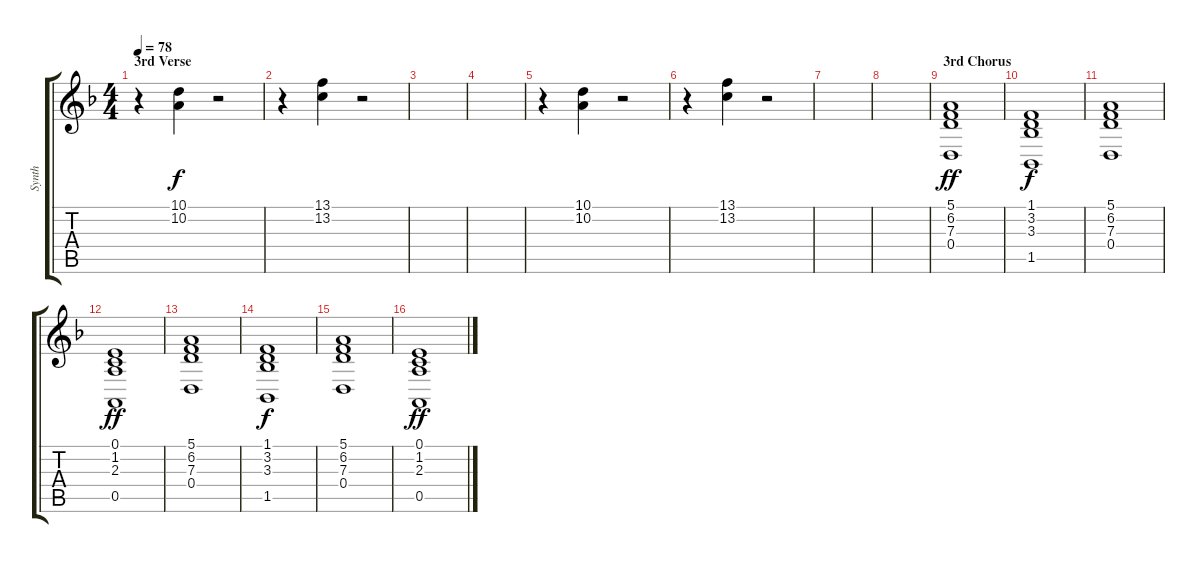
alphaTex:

\track ("Synth" "Synth") {instrument synthstrings1}
\staff {score tabs}
\tuning (E4 B3 G3 D3 A2 E2) {hide}
\ts (4 4)
\section ("" "3rd Verse")
\tempo 78
\clef g2
\ks f
r.4{dy ff volume 13 instrument lead2sawtooth} (10.1 10.2).4{dy f} r.2 |
r.4 (13.1 13.2).4 r.2 |
|
|
r.4{volume 13 instrument lead2sawtooth} (10.1 10.2).4 r.2 |
r.4 (13.1 13.2).4 r.2 |
|
|
\section ("" "3rd Chorus")
(5.1 6.2 7.3 0.4).1{dy ff volume 8 instrument synthstrings1} |
(1.1 3.2 3.3 1.5).1{dy f} |
(5.1 6.2 7.3 0.4).1 |
(0.1 1.2 2.3 0.5).1{dy ff} |
(5.1 6.2 7.3 0.4).1 |
(1.1 3.2 3.3 1.5).1{dy f} |
(5.1 6.2 7.3 0.4).1 |
(0.1 1.2 2.3 0.5).1{dy ff}
